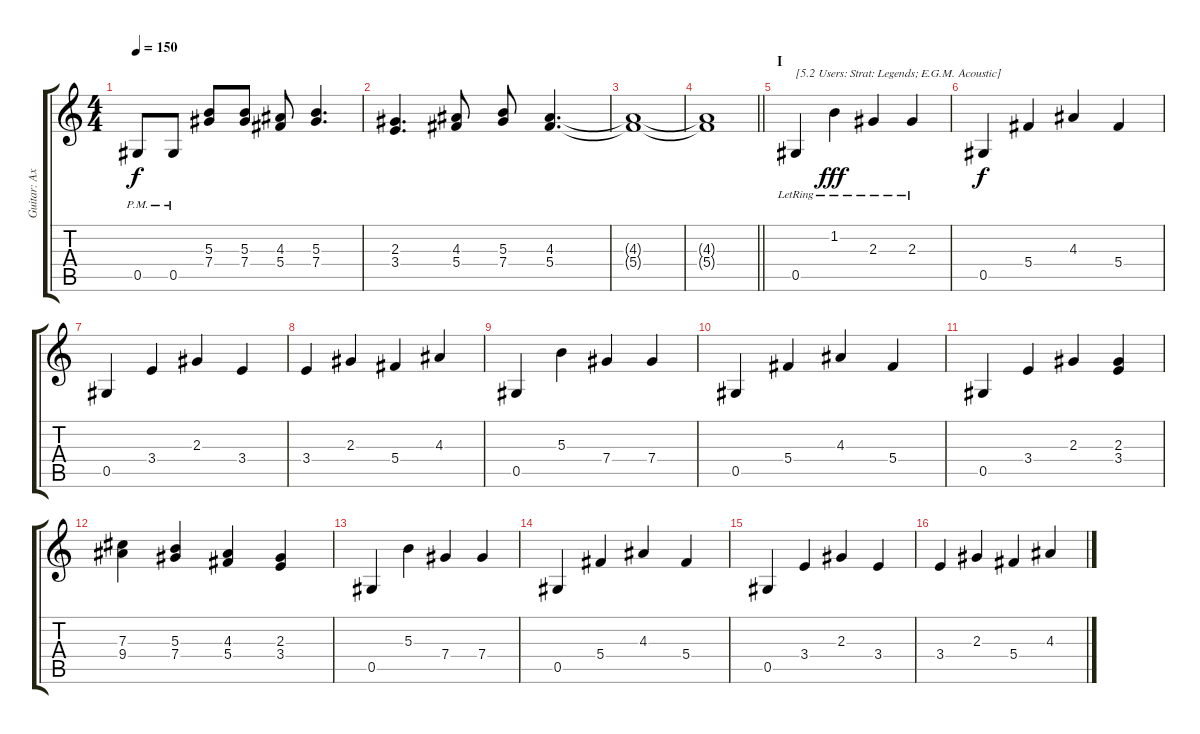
\track ("Guitar: Axel" "Guitar: Ax") {instrument distortionguitar}
\staff {score tabs}
\tuning (Eb4 Bb3 Gb3 Db3 Ab2 Eb2) {hide}
\ts (4 4)
\tempo 150
\clef g2
\ks c
0.5{pm}.8{dy f} 0.5{pm}.8 (5.3 7.4).8 (5.3 7.4).8 (4.3 5.4).8 (5.3 7.4).4{d} |
(2.3 3.4).4{d} (4.3 5.4).8 (5.3 7.4).8 (4.3 5.4).4{d} |
(4.3{t} 5.4{t}).1 |
\barLineRight lightlight
(4.3{t} 5.4{t}).1 |
\section ("" "I")
0.5{lr}.4{txt "[5.2 Users: Strat: Legends; E.G.M. Acoustic]" volume 12 instrument acousticguitarsteel} 1.2{lr}.4{dy fff} 2.3{lr}.4 2.3{lr}.4 |
0.5.4{dy f} 5.4.4 4.3.4 5.4.4 |
0.5.4 3.4.4 2.3.4 3.4.4 |
3.4.4 2.3.4 5.4.4 4.3.4 |
0.5.4 5.3.4 7.4.4 7.4.4 |
0.5.4 5.4.4 4.3.4 5.4.4 |
0.5.4 3.4.4 2.3.4 (2.3 3.4).4 |
(7.3 9.4).4 (5.3 7.4).4 (4.3 5.4).4 (2.3 3.4).4 |
0.5.4 5.3.4 7.4.4 7.4.4 |
0.5.4 5.4.4 4.3.4 5.4.4 |
0.5.4 3.4.4 2.3.4 3.4.4 |
3.4.4 2.3.4 5.4.4 4.3.4
